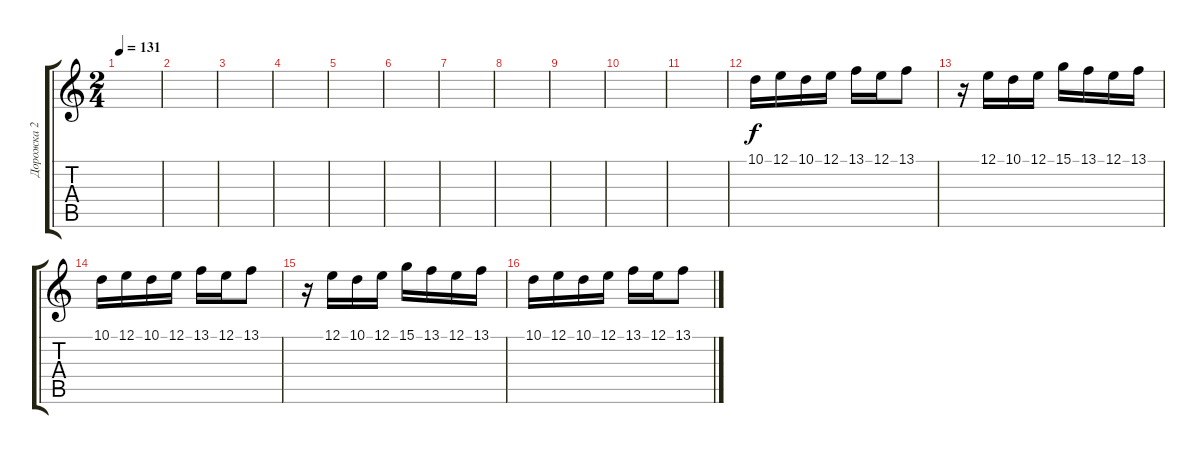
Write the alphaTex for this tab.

\track ("Дорожка 2" "Дорожка 2") {instrument stringensemble1}
\staff {score tabs}
\tuning (E4 B3 G3 D3 A2 E2) {hide}
\ts (2 4)
\tempo 131
\clef g2
\ks c
|
|
|
|
|
|
|
|
|
|
|
10.1.16 12.1.16 10.1.16 12.1.16 13.1.16 12.1.16 13.1.8 |
r.16 12.1.16 10.1.16 12.1.16 15.1.16 13.1.16 12.1.16 13.1.16 |
10.1.16 12.1.16 10.1.16 12.1.16 13.1.16 12.1.16 13.1.8 |
r.16 12.1.16 10.1.16 12.1.16 15.1.16 13.1.16 12.1.16 13.1.16 |
10.1.16 12.1.16 10.1.16 12.1.16 13.1.16 12.1.16 13.1.8
